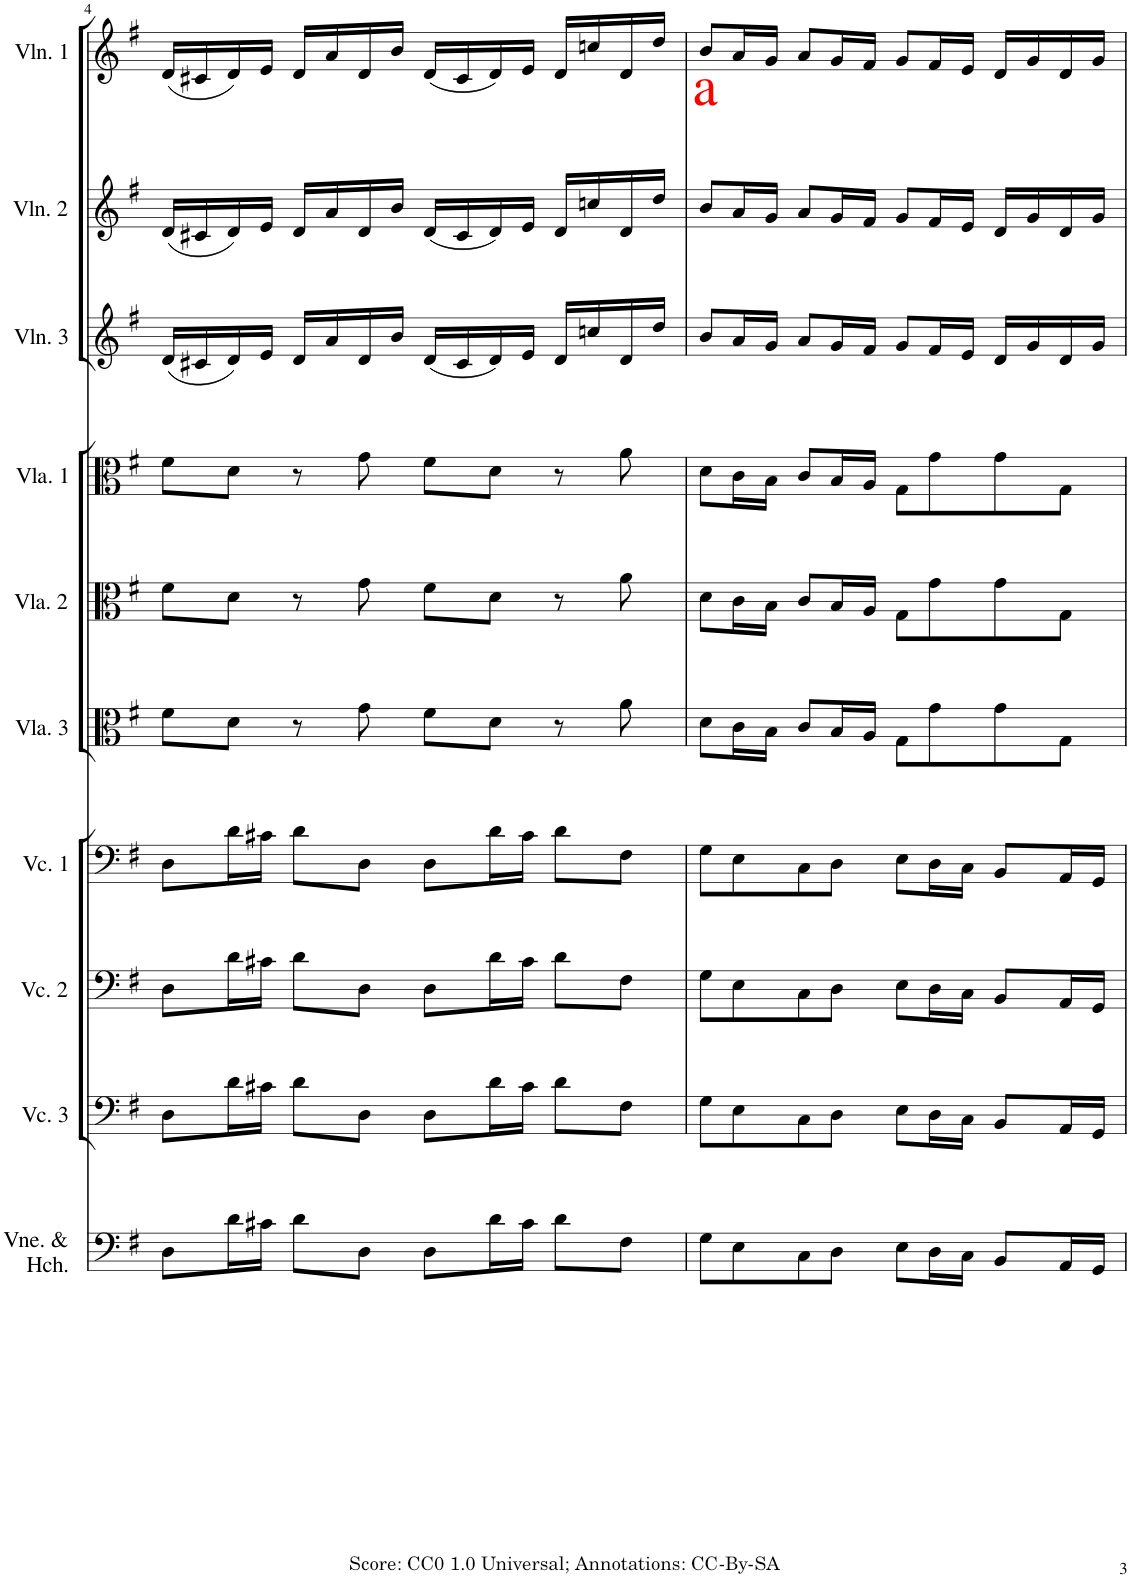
**kern	**kern	**kern	**kern	**kern	**kern	**kern	**kern	**kern	**kern	**text
*part10	*part9	*part8	*part7	*part6	*part5	*part4	*part3	*part2	*part1	*part1
*staff10	*staff9	*staff8	*staff7	*staff6	*staff5	*staff4	*staff3	*staff2	*staff1	*staff1
*I"Violone &amp; Harpsichord	*I"Violoncello 3	*I"Violoncello 2	*I"Violoncello 1	*I"Viola 3	*I"Viola 2	*I"Viola 1	*I"Violin 3	*I"Violin 2	*I"Violin 1	*
*I'Vne. &amp; Hch.	*I'Vc. 3	*I'Vc. 2	*I'Vc. 1	*I'Vla. 3	*I'Vla. 2	*I'Vla. 1	*I'Vln. 3	*I'Vln. 2	*I'Vln. 1	*
!!LO:PB:g=z
*clefF4	*clefF4	*clefF4	*clefF4	*clefC3	*clefC3	*clefC3	*clefG2	*clefG2	*clefG2	*
*k[f#]	*k[f#]	*k[f#]	*k[f#]	*k[f#]	*k[f#]	*k[f#]	*k[f#]	*k[f#]	*k[f#]	*
*M4/4	*M4/4	*M4/4	*M4/4	*M4/4	*M4/4	*M4/4	*M4/4	*M4/4	*M4/4	*
*met(c|)	*met(c|)	*met(c|)	*met(c|)	*met(c|)	*met(c|)	*met(c|)	*met(c|)	*met(c|)	*met(c|)	*
=4	=4	=4	=4	=4	=4	=4	=4	=4	=4	=4
8D\L	8D\L	8D\L	8D\L	8f#\L	8f#\L	8f#\L	(16d/LL	(16d/LL	(16d/LL	.
.	.	.	.	.	.	.	16c#X/	16c#X/	16c#X/	.
16d\L	16d\L	16d\L	16d\L	8d\J	8d\J	8d\J	16d/)	16d/)	16d/)	.
16c#X\JJ	16c#X\JJ	16c#X\JJ	16c#X\JJ	.	.	.	16e/JJ	16e/JJ	16e/JJ	.
8d\L	8d\L	8d\L	8d\L	8r	8r	8r	16d/LL	16d/LL	16d/LL	.
.	.	.	.	.	.	.	16a/	16a/	16a/	.
8D\J	8D\J	8D\J	8D\J	8g\	8g\	8g\	16d/	16d/	16d/	.
.	.	.	.	.	.	.	16b/JJ	16b/JJ	16b/JJ	.
8D\L	8D\L	8D\L	8D\L	8f#\L	8f#\L	8f#\L	(16d/LL	(16d/LL	(16d/LL	.
.	.	.	.	.	.	.	16c#/	16c#/	16c#/	.
16d\L	16d\L	16d\L	16d\L	8d\J	8d\J	8d\J	16d/)	16d/)	16d/)	.
16c#\JJ	16c#\JJ	16c#\JJ	16c#\JJ	.	.	.	16e/JJ	16e/JJ	16e/JJ	.
8d\L	8d\L	8d\L	8d\L	8r	8r	8r	16d/LL	16d/LL	16d/LL	.
.	.	.	.	.	.	.	16ccn/	16ccn/	16ccn/	.
8F#\J	8F#\J	8F#\J	8F#\J	8a\	8a\	8a\	16d/	16d/	16d/	.
.	.	.	.	.	.	.	16dd/JJ	16dd/JJ	16dd/JJ	.
=5	=5	=5	=5	=5	=5	=5	=5	=5	=5	=5
!	!	!	!	!	!	!	!	!	!	!LO:LY:b:color=#FF0000
8G\L	8G\L	8G\L	8G\L	8d\L	8d\L	8d\L	8b/L	8b/L	8b/L	a
8E\	8E\	8E\	8E\	16c\L	16c\L	16c\L	16a/L	16a/L	16a/L	.
.	.	.	.	16B\JJ	16B\JJ	16B\JJ	16g/JJ	16g/JJ	16g/JJ	.
8C\	8C\	8C\	8C\	8c/L	8c/L	8c/L	8a/L	8a/L	8a/L	.
8D\J	8D\J	8D\J	8D\J	16B/L	16B/L	16B/L	16g/L	16g/L	16g/L	.
.	.	.	.	16A/JJ	16A/JJ	16A/JJ	16f#/JJ	16f#/JJ	16f#/JJ	.
8E\L	8E\L	8E\L	8E\L	8G\L	8G\L	8G\L	8g/L	8g/L	8g/L	.
16D\L	16D\L	16D\L	16D\L	8g\	8g\	8g\	16f#/L	16f#/L	16f#/L	.
16C\JJ	16C\JJ	16C\JJ	16C\JJ	.	.	.	16e/JJ	16e/JJ	16e/JJ	.
8BB/L	8BB/L	8BB/L	8BB/L	8g\	8g\	8g\	16d/LL	16d/LL	16d/LL	.
.	.	.	.	.	.	.	16g/	16g/	16g/	.
16AA/L	16AA/L	16AA/L	16AA/L	8G\J	8G\J	8G\J	16d/	16d/	16d/	.
16GG/JJ	16GG/JJ	16GG/JJ	16GG/JJ	.	.	.	16g/JJ	16g/JJ	16g/JJ	.
=	=	=	=	=	=	=	=	=	=	=
*-	*-	*-	*-	*-	*-	*-	*-	*-	*-	*-
